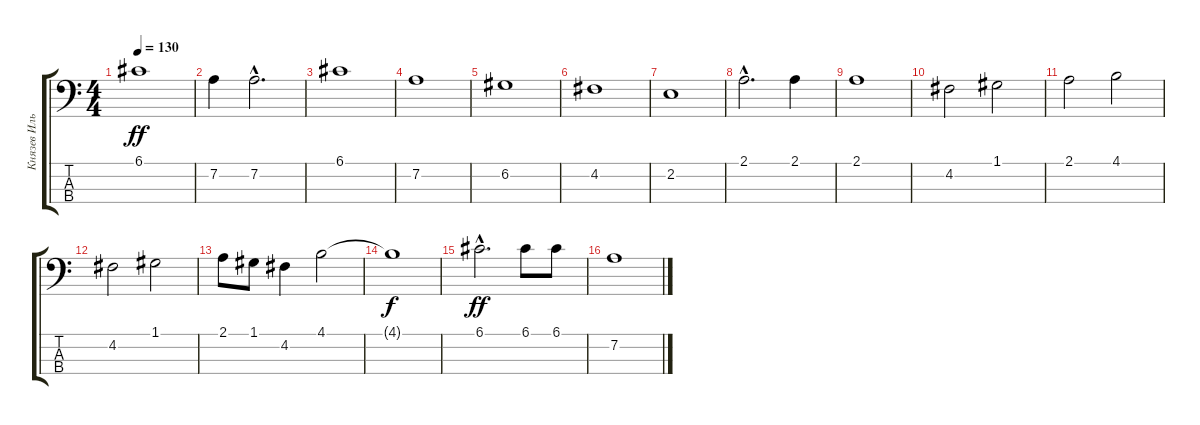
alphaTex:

\track ("Князев Илья" "Князев Иль") {instrument electricbassfinger}
\staff {score tabs}
\tuning (G2 D2 A1 E1) {hide}
\ts (4 4)
\tempo 130
\clef f4
\ks c
6.1.1{dy ff} |
7.2.4 7.2{hac}.2{d} |
6.1.1 |
7.2.1 |
6.2.1 |
4.2.1 |
2.2.1 |
2.1{hac}.2{d} 2.1.4 |
2.1.1 |
4.2.2 1.1.2 |
2.1.2 4.1.2 |
4.2.2 1.1.2 |
2.1.8 1.1.8 4.2.4 4.1.2 |
4.1{t}.1{dy f} |
6.1{hac}.2{d dy ff} 6.1.8 6.1.8 |
7.2.1
